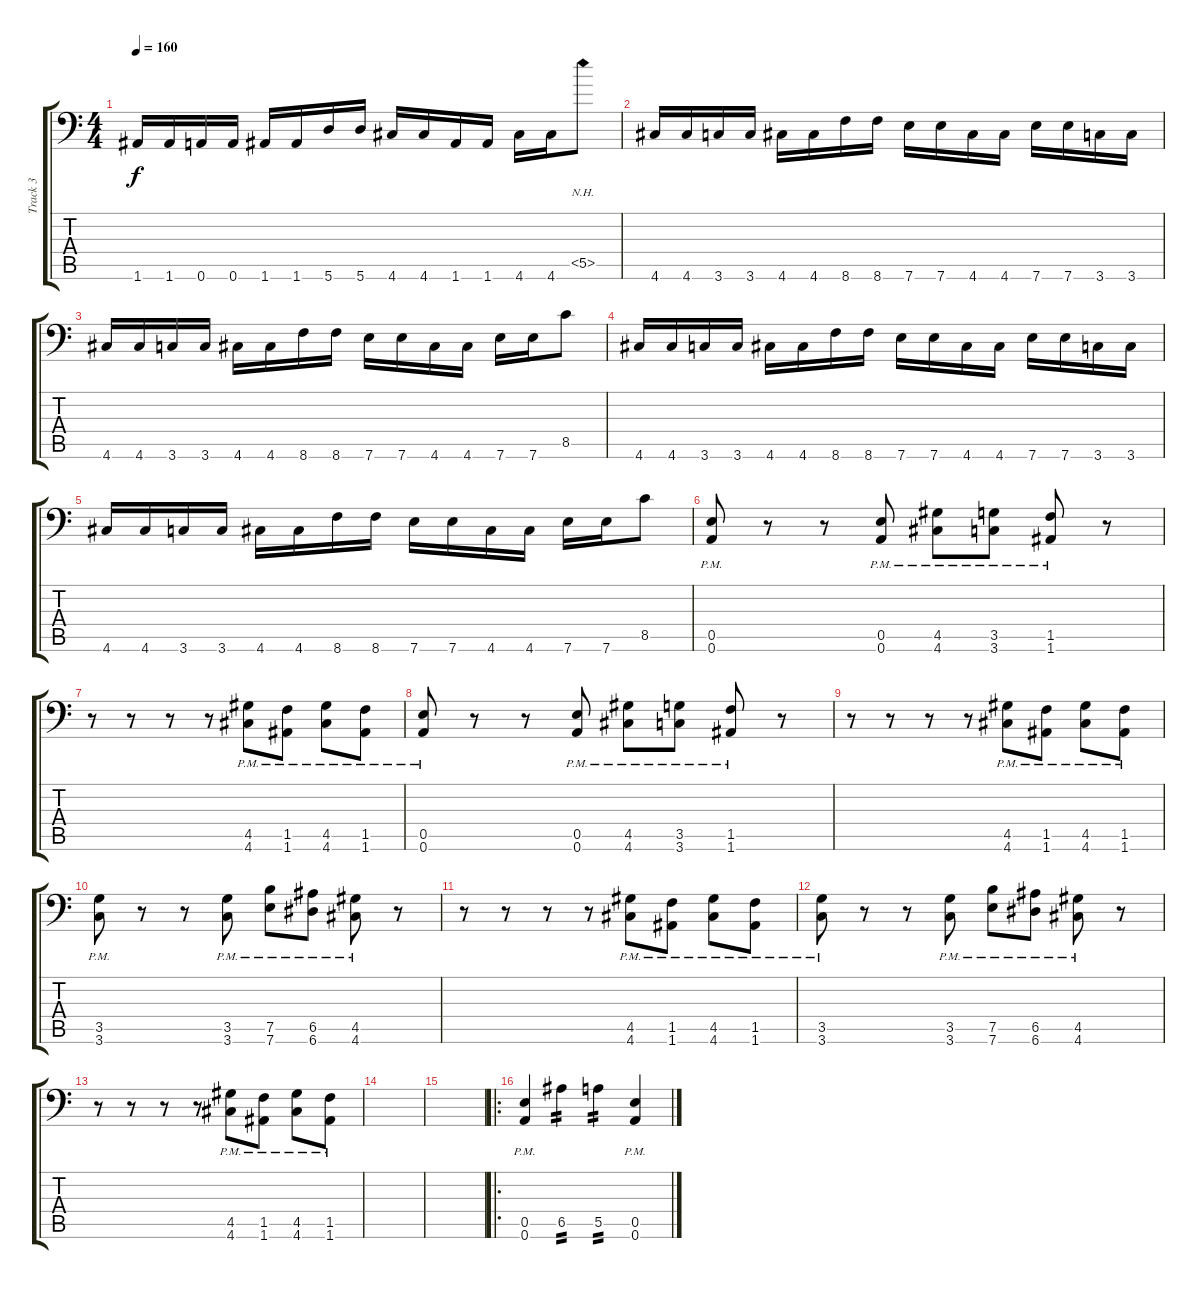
\track ("Track 3" "Track 3") {instrument overdrivenguitar}
\staff {score tabs}
\tuning (B3 Gb3 D3 A2 E2 A1) {hide}
\ts (4 4)
\tempo 160
\clef f4
\ks c
1.6.16{dy f} 1.6.16 0.6.16 0.6.16 1.6.16 1.6.16 5.6.16 5.6.16 4.6.16 4.6.16 1.6.16 1.6.16 4.6.16 4.6.16 5.5{nh}.8 |
4.6.16 4.6.16 3.6.16 3.6.16 4.6.16 4.6.16 8.6.16 8.6.16 7.6.16 7.6.16 4.6.16 4.6.16 7.6.16 7.6.16 3.6.16 3.6.16 |
4.6.16 4.6.16 3.6.16 3.6.16 4.6.16 4.6.16 8.6.16 8.6.16 7.6.16 7.6.16 4.6.16 4.6.16 7.6.16 7.6.16 8.5.8 |
4.6.16 4.6.16 3.6.16 3.6.16 4.6.16 4.6.16 8.6.16 8.6.16 7.6.16 7.6.16 4.6.16 4.6.16 7.6.16 7.6.16 3.6.16 3.6.16 |
4.6.16 4.6.16 3.6.16 3.6.16 4.6.16 4.6.16 8.6.16 8.6.16 7.6.16 7.6.16 4.6.16 4.6.16 7.6.16 7.6.16 8.5.8 |
(0.5{pm} 0.6{pm}).8 r.8 r.8 (0.5{pm} 0.6{pm}).8 (4.5{pm} 4.6{pm}).8 (3.5{pm} 3.6{pm}).8 (1.5{pm} 1.6{pm}).8 r.8 |
r.8 r.8 r.8 r.8 (4.5{pm} 4.6{pm}).8 (1.5{pm} 1.6{pm}).8 (4.5{pm} 4.6{pm}).8 (1.5{pm} 1.6{pm}).8 |
(0.5{pm} 0.6{pm}).8 r.8 r.8 (0.5{pm} 0.6{pm}).8 (4.5{pm} 4.6{pm}).8 (3.5{pm} 3.6{pm}).8 (1.5{pm} 1.6{pm}).8 r.8 |
r.8 r.8 r.8 r.8 (4.5{pm} 4.6{pm}).8 (1.5{pm} 1.6{pm}).8 (4.5{pm} 4.6{pm}).8 (1.5{pm} 1.6{pm}).8 |
(3.5{pm} 3.6{pm}).8 r.8 r.8 (3.5{pm} 3.6{pm}).8 (7.5{pm} 7.6{pm}).8 (6.5{pm} 6.6{pm}).8 (4.5{pm} 4.6{pm}).8 r.8 |
r.8 r.8 r.8 r.8 (4.5{pm} 4.6{pm}).8 (1.5{pm} 1.6{pm}).8 (4.5{pm} 4.6{pm}).8 (1.5{pm} 1.6{pm}).8 |
(3.5{pm} 3.6{pm}).8 r.8 r.8 (3.5{pm} 3.6{pm}).8 (7.5{pm} 7.6{pm}).8 (6.5{pm} 6.6{pm}).8 (4.5{pm} 4.6{pm}).8 r.8 |
r.8 r.8 r.8 r.8 (4.5{pm} 4.6{pm}).8 (1.5{pm} 1.6{pm}).8 (4.5{pm} 4.6{pm}).8 (1.5{pm} 1.6{pm}).8 |
|
|
\ro
(0.5{pm} 0.6{pm}).4 6.5.4{tp 2} 5.5.4{tp 2} (0.5{pm} 0.6{pm}).4
